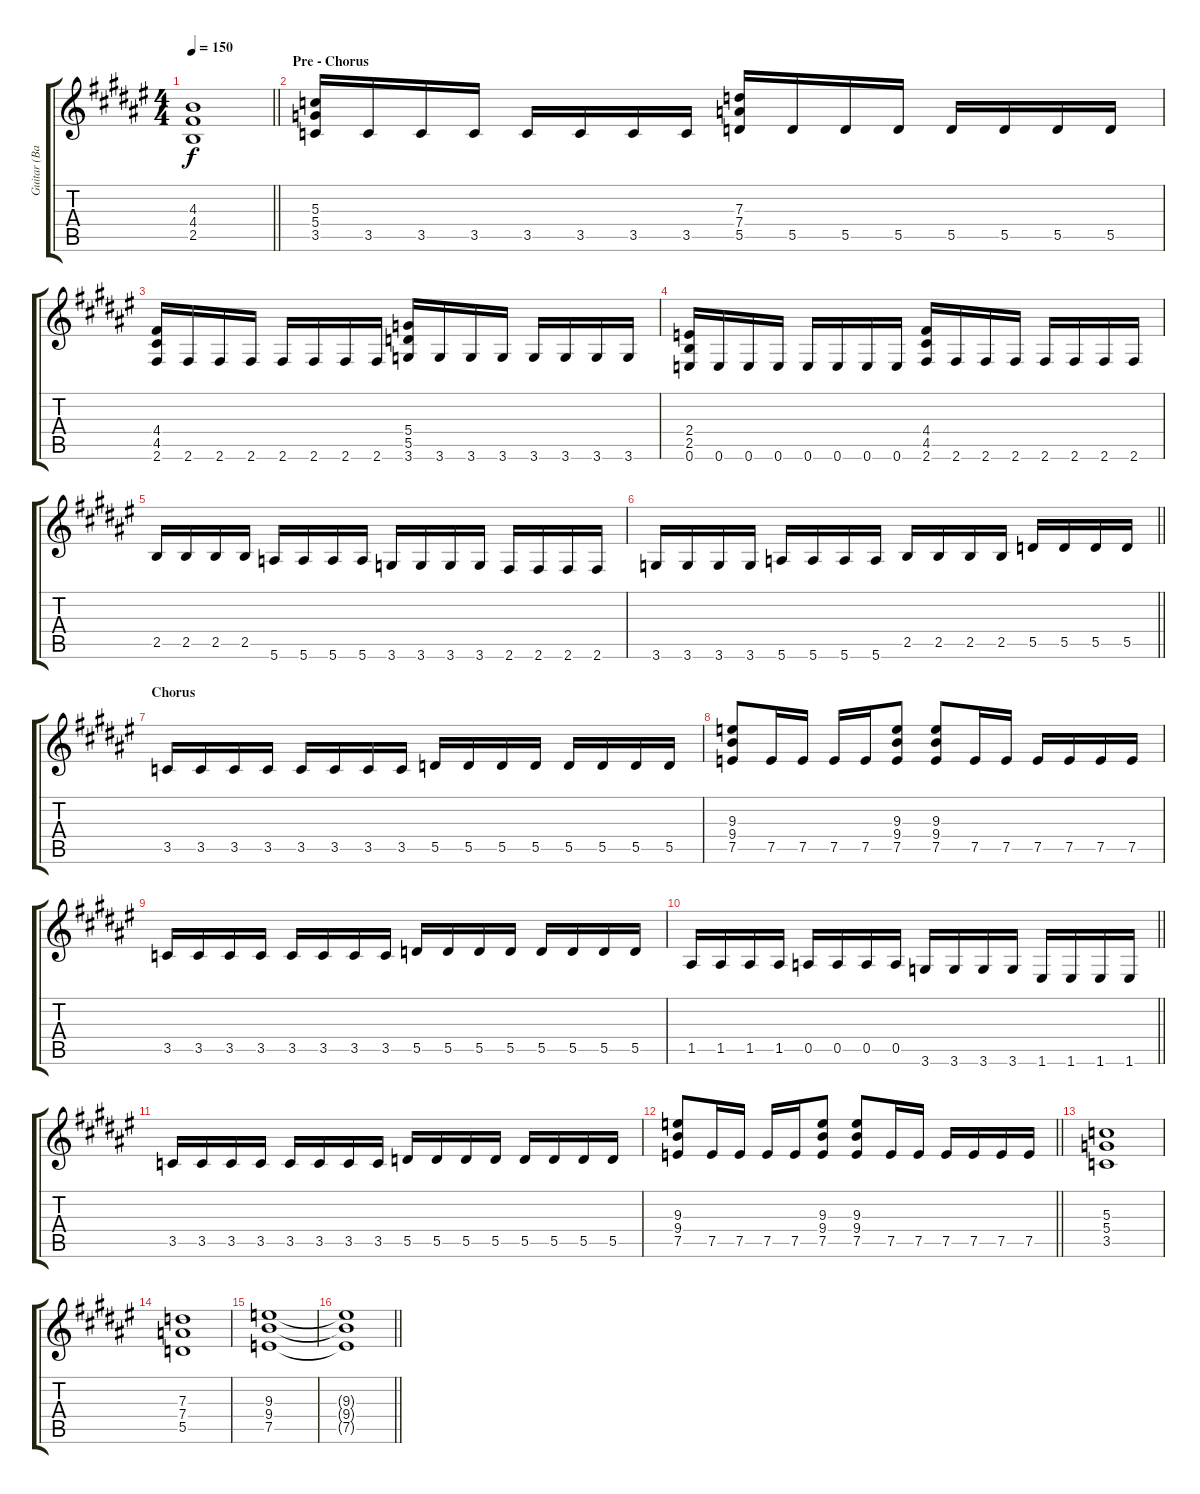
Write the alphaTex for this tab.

\track ("Guitar (Base)" "Guitar (Ba") {instrument distortionguitar}
\staff {score tabs}
\tuning (E4 B3 G3 D3 A2 E2) {hide}
\ts (4 4)
\tempo 150
\clef g2
\barLineRight lightlight
\ks d#minor
(4.3 4.4 2.5).1{dy f} |
\section ("" "Pre - Chorus")
(5.3 5.4 3.5).16 3.5.16 3.5.16 3.5.16 3.5.16 3.5.16 3.5.16 3.5.16 (7.3 7.4 5.5).16 5.5.16 5.5.16 5.5.16 5.5.16 5.5.16 5.5.16 5.5.16 |
(4.4 4.5 2.6).16 2.6.16 2.6.16 2.6.16 2.6.16 2.6.16 2.6.16 2.6.16 (5.4 5.5 3.6).16 3.6.16 3.6.16 3.6.16 3.6.16 3.6.16 3.6.16 3.6.16 |
(2.4 2.5 0.6).16 0.6.16 0.6.16 0.6.16 0.6.16 0.6.16 0.6.16 0.6.16 (4.4 4.5 2.6).16 2.6.16 2.6.16 2.6.16 2.6.16 2.6.16 2.6.16 2.6.16 |
2.5.16 2.5.16 2.5.16 2.5.16 5.6.16 5.6.16 5.6.16 5.6.16 3.6.16 3.6.16 3.6.16 3.6.16 2.6.16 2.6.16 2.6.16 2.6.16 |
\barLineRight lightlight
3.6.16 3.6.16 3.6.16 3.6.16 5.6.16 5.6.16 5.6.16 5.6.16 2.5.16 2.5.16 2.5.16 2.5.16 5.5.16 5.5.16 5.5.16 5.5.16 |
\section ("" "Chorus")
3.5.16 3.5.16 3.5.16 3.5.16 3.5.16 3.5.16 3.5.16 3.5.16 5.5.16 5.5.16 5.5.16 5.5.16 5.5.16 5.5.16 5.5.16 5.5.16 |
(9.3 9.4 7.5).8 7.5.16 7.5.16 7.5.16 7.5.16 (9.3 9.4 7.5).8 (9.3 9.4 7.5).8 7.5.16 7.5.16 7.5.16 7.5.16 7.5.16 7.5.16 |
3.5.16 3.5.16 3.5.16 3.5.16 3.5.16 3.5.16 3.5.16 3.5.16 5.5.16 5.5.16 5.5.16 5.5.16 5.5.16 5.5.16 5.5.16 5.5.16 |
\barLineRight lightlight
1.5.16 1.5.16 1.5.16 1.5.16 0.5.16 0.5.16 0.5.16 0.5.16 3.6.16 3.6.16 3.6.16 3.6.16 1.6.16 1.6.16 1.6.16 1.6.16 |
3.5.16 3.5.16 3.5.16 3.5.16 3.5.16 3.5.16 3.5.16 3.5.16 5.5.16 5.5.16 5.5.16 5.5.16 5.5.16 5.5.16 5.5.16 5.5.16 |
\barLineRight lightlight
(9.3 9.4 7.5).8 7.5.16 7.5.16 7.5.16 7.5.16 (9.3 9.4 7.5).8 (9.3 9.4 7.5).8 7.5.16 7.5.16 7.5.16 7.5.16 7.5.16 7.5.16 |
(5.3 5.4 3.5).1 |
(7.3 7.4 5.5).1 |
(9.3 9.4 7.5).1 |
\barLineRight lightlight
(9.3{t} 9.4{t} 7.5{t}).1
